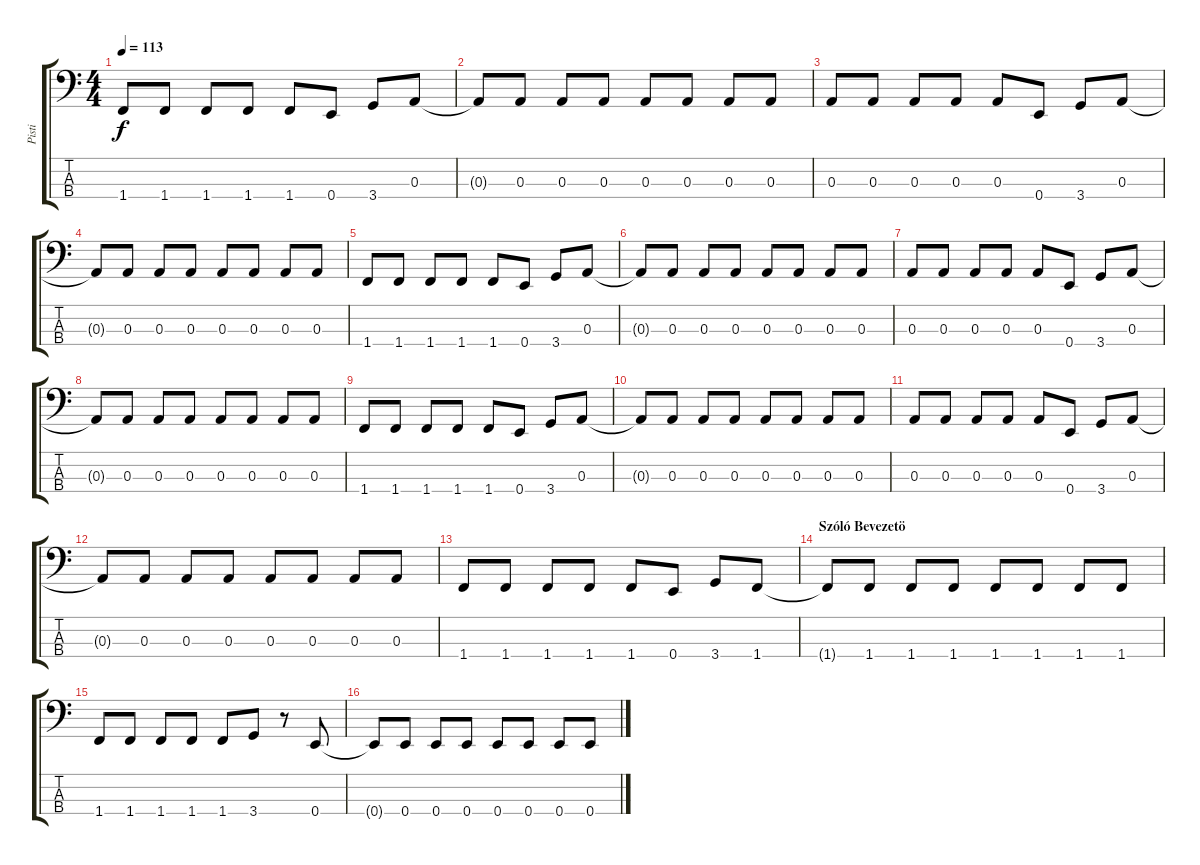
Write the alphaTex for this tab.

\track ("Pisti" "Pisti") {instrument electricbassfinger}
\staff {score tabs}
\tuning (G2 D2 A1 E1) {hide}
\ts (4 4)
\tempo 113
\clef f4
\ks c
1.4.8{dy f} 1.4.8 1.4.8 1.4.8 1.4.8 0.4.8 3.4.8 0.3.8 |
0.3{t}.8 0.3.8 0.3.8 0.3.8 0.3.8 0.3.8 0.3.8 0.3.8 |
0.3.8 0.3.8 0.3.8 0.3.8 0.3.8 0.4.8 3.4.8 0.3.8 |
0.3{t}.8 0.3.8 0.3.8 0.3.8 0.3.8 0.3.8 0.3.8 0.3.8 |
1.4.8 1.4.8 1.4.8 1.4.8 1.4.8 0.4.8 3.4.8 0.3.8 |
0.3{t}.8 0.3.8 0.3.8 0.3.8 0.3.8 0.3.8 0.3.8 0.3.8 |
0.3.8 0.3.8 0.3.8 0.3.8 0.3.8 0.4.8 3.4.8 0.3.8 |
0.3{t}.8 0.3.8 0.3.8 0.3.8 0.3.8 0.3.8 0.3.8 0.3.8 |
1.4.8 1.4.8 1.4.8 1.4.8 1.4.8 0.4.8 3.4.8 0.3.8 |
0.3{t}.8 0.3.8 0.3.8 0.3.8 0.3.8 0.3.8 0.3.8 0.3.8 |
0.3.8 0.3.8 0.3.8 0.3.8 0.3.8 0.4.8 3.4.8 0.3.8 |
0.3{t}.8 0.3.8 0.3.8 0.3.8 0.3.8 0.3.8 0.3.8 0.3.8 |
1.4.8 1.4.8 1.4.8 1.4.8 1.4.8 0.4.8 3.4.8 1.4.8 |
\section ("" "Szóló Bevezetö")
1.4{t}.8 1.4.8 1.4.8 1.4.8 1.4.8 1.4.8 1.4.8 1.4.8 |
1.4.8 1.4.8 1.4.8 1.4.8 1.4.8 3.4.8 r.8 0.4.8 |
0.4{t}.8 0.4.8 0.4.8 0.4.8 0.4.8 0.4.8 0.4.8 0.4.8
